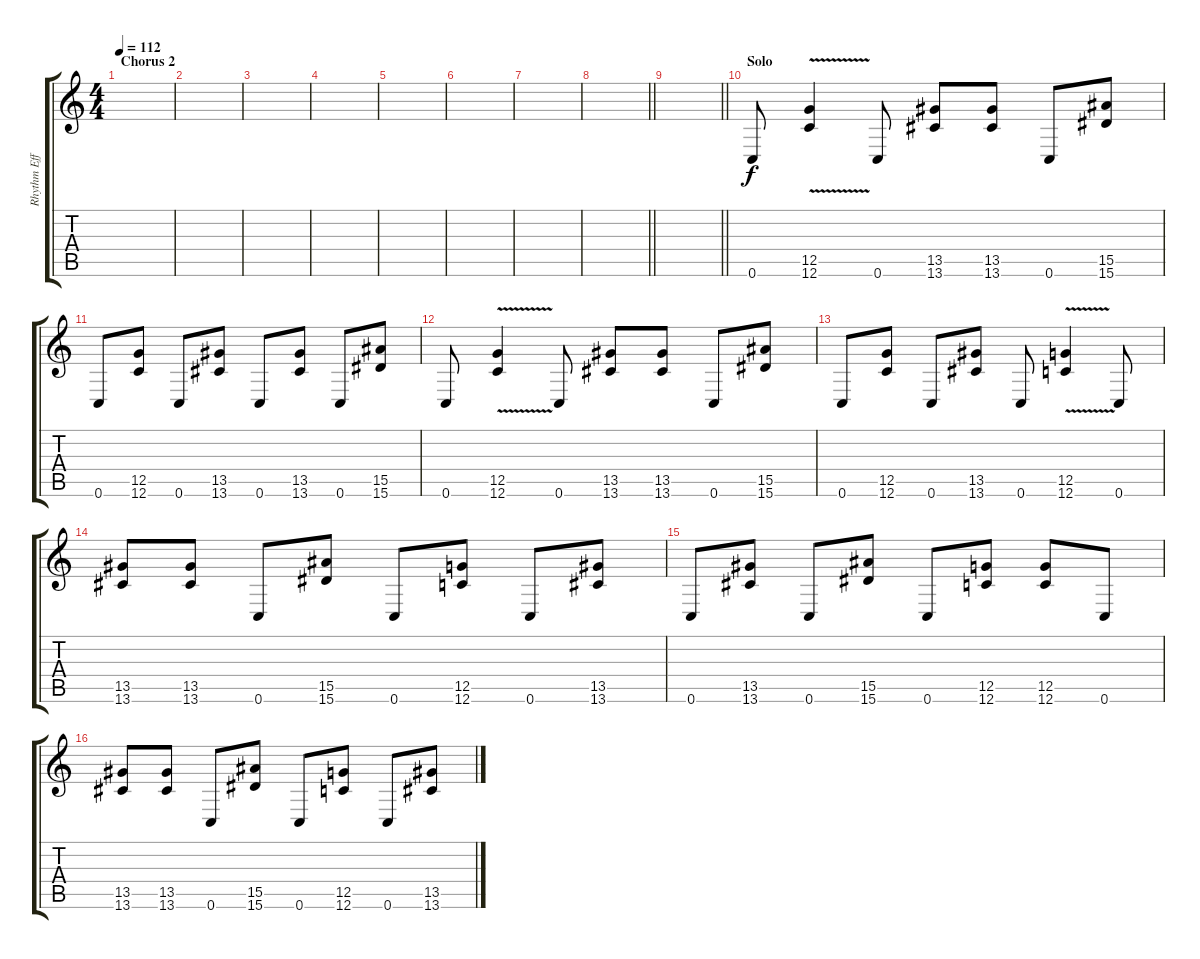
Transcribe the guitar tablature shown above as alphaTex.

\track ("Rhythm Effects [Donegan]" "Rhythm Eff") {instrument distortionguitar}
\staff {score tabs}
\tuning (D4 A3 F3 C3 G2 C2) {hide}
\ts (4 4)
\section ("" "Chorus 2")
\tempo 112
\clef g2
\ks c
|
|
|
|
|
|
|
\barLineRight lightlight
|
\barLineRight lightlight
|
\section ("" "Solo")
0.6.8{volume 16} (12.5{v} 12.6{v}).4 0.6.8 (13.5 13.6).8 (13.5 13.6).8 0.6.8 (15.5 15.6).8 |
0.6.8 (12.5 12.6).8 0.6.8 (13.5 13.6).8 0.6.8 (13.5 13.6).8 0.6.8 (15.5 15.6).8 |
0.6.8 (12.5{v} 12.6{v}).4 0.6.8 (13.5 13.6).8 (13.5 13.6).8 0.6.8 (15.5 15.6).8 |
0.6.8 (12.5 12.6).8 0.6.8 (13.5 13.6).8 0.6.8 (12.5{v} 12.6{v}).4 0.6.8 |
(13.5 13.6).8 (13.5 13.6).8 0.6.8 (15.5 15.6).8 0.6.8 (12.5 12.6).8 0.6.8 (13.5 13.6).8 |
0.6.8 (13.5 13.6).8 0.6.8 (15.5 15.6).8 0.6.8 (12.5 12.6).8 (12.5 12.6).8 0.6.8 |
(13.5 13.6).8 (13.5 13.6).8 0.6.8 (15.5 15.6).8 0.6.8 (12.5 12.6).8 0.6.8 (13.5 13.6).8
